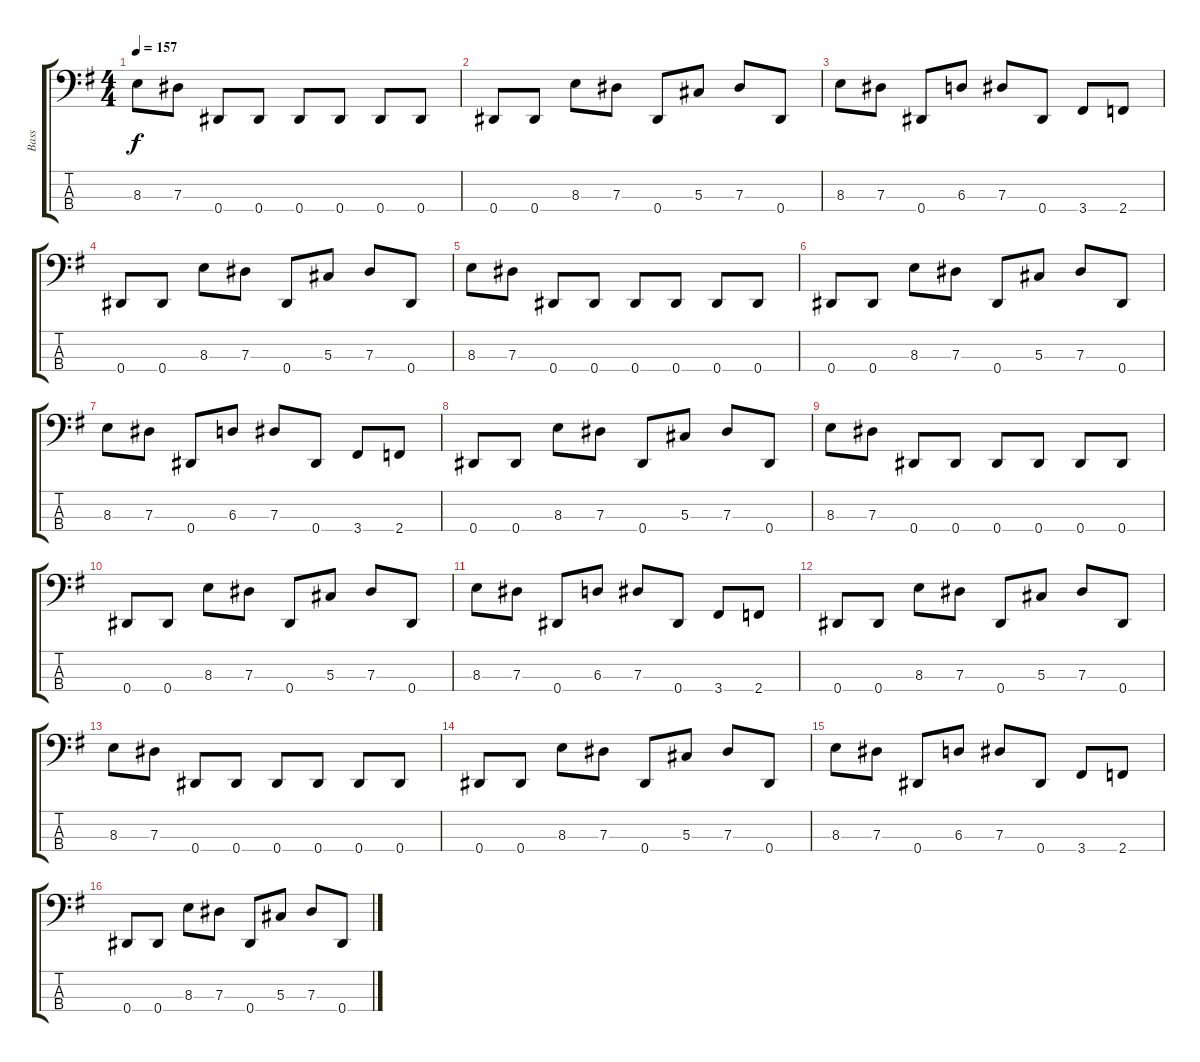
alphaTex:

\track ("Bass" "Bass") {instrument electricbasspick}
\staff {score tabs}
\tuning (Gb2 Db2 Ab1 Eb1) {hide}
\ts (4 4)
\tempo 157
\clef f4
\ks eminor
8.3.8{dy f} 7.3.8 0.4.8 0.4.8 0.4.8 0.4.8 0.4.8 0.4.8 |
0.4.8 0.4.8 8.3.8 7.3.8 0.4.8 5.3.8 7.3.8 0.4.8 |
8.3.8 7.3.8 0.4.8 6.3.8 7.3.8 0.4.8 3.4.8 2.4.8 |
0.4.8 0.4.8 8.3.8 7.3.8 0.4.8 5.3.8 7.3.8 0.4.8 |
8.3.8 7.3.8 0.4.8 0.4.8 0.4.8 0.4.8 0.4.8 0.4.8 |
0.4.8 0.4.8 8.3.8 7.3.8 0.4.8 5.3.8 7.3.8 0.4.8 |
8.3.8 7.3.8 0.4.8 6.3.8 7.3.8 0.4.8 3.4.8 2.4.8 |
0.4.8 0.4.8 8.3.8 7.3.8 0.4.8 5.3.8 7.3.8 0.4.8 |
8.3.8 7.3.8 0.4.8 0.4.8 0.4.8 0.4.8 0.4.8 0.4.8 |
0.4.8 0.4.8 8.3.8 7.3.8 0.4.8 5.3.8 7.3.8 0.4.8 |
8.3.8 7.3.8 0.4.8 6.3.8 7.3.8 0.4.8 3.4.8 2.4.8 |
0.4.8 0.4.8 8.3.8 7.3.8 0.4.8 5.3.8 7.3.8 0.4.8 |
8.3.8 7.3.8 0.4.8 0.4.8 0.4.8 0.4.8 0.4.8 0.4.8 |
0.4.8 0.4.8 8.3.8 7.3.8 0.4.8 5.3.8 7.3.8 0.4.8 |
8.3.8 7.3.8 0.4.8 6.3.8 7.3.8 0.4.8 3.4.8 2.4.8 |
0.4.8 0.4.8 8.3.8 7.3.8 0.4.8 5.3.8 7.3.8 0.4.8
